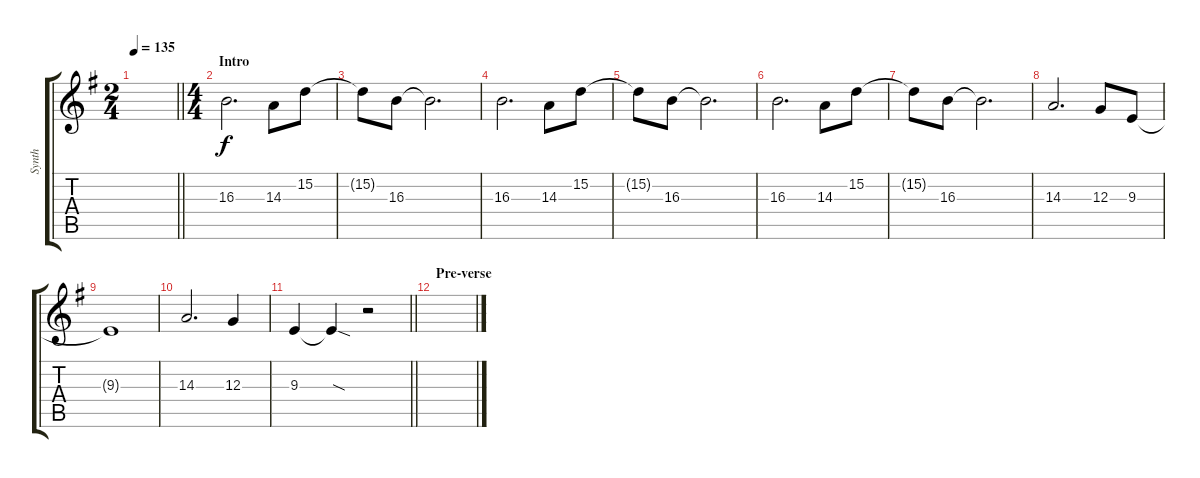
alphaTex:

\track ("Synth" "Synth") {instrument synthstrings2}
\staff {score tabs}
\tuning (E4 B3 G3 D3 A2 E2) {hide}
\ts (2 4)
\tempo 135
\clef g2
\barLineRight lightlight
\ks g
|
\ts (4 4)
\section ("" "Intro")
16.3.2{d} 14.3.8 15.2.8 |
15.2{t}.8 16.3.8 16.3{t}.2{d} |
16.3.2{d} 14.3.8 15.2.8 |
15.2{t}.8 16.3.8 16.3{t}.2{d} |
16.3.2{d} 14.3.8 15.2.8 |
15.2{t}.8 16.3.8 16.3{t}.2{d} |
14.3.2{d} 12.3.8 9.3.8 |
9.3{t}.1 |
14.3.2{d} 12.3.4 |
\barLineRight lightlight
9.3.4 9.3{sod t}.4 r.2 |
\section ("" "Pre-verse")
